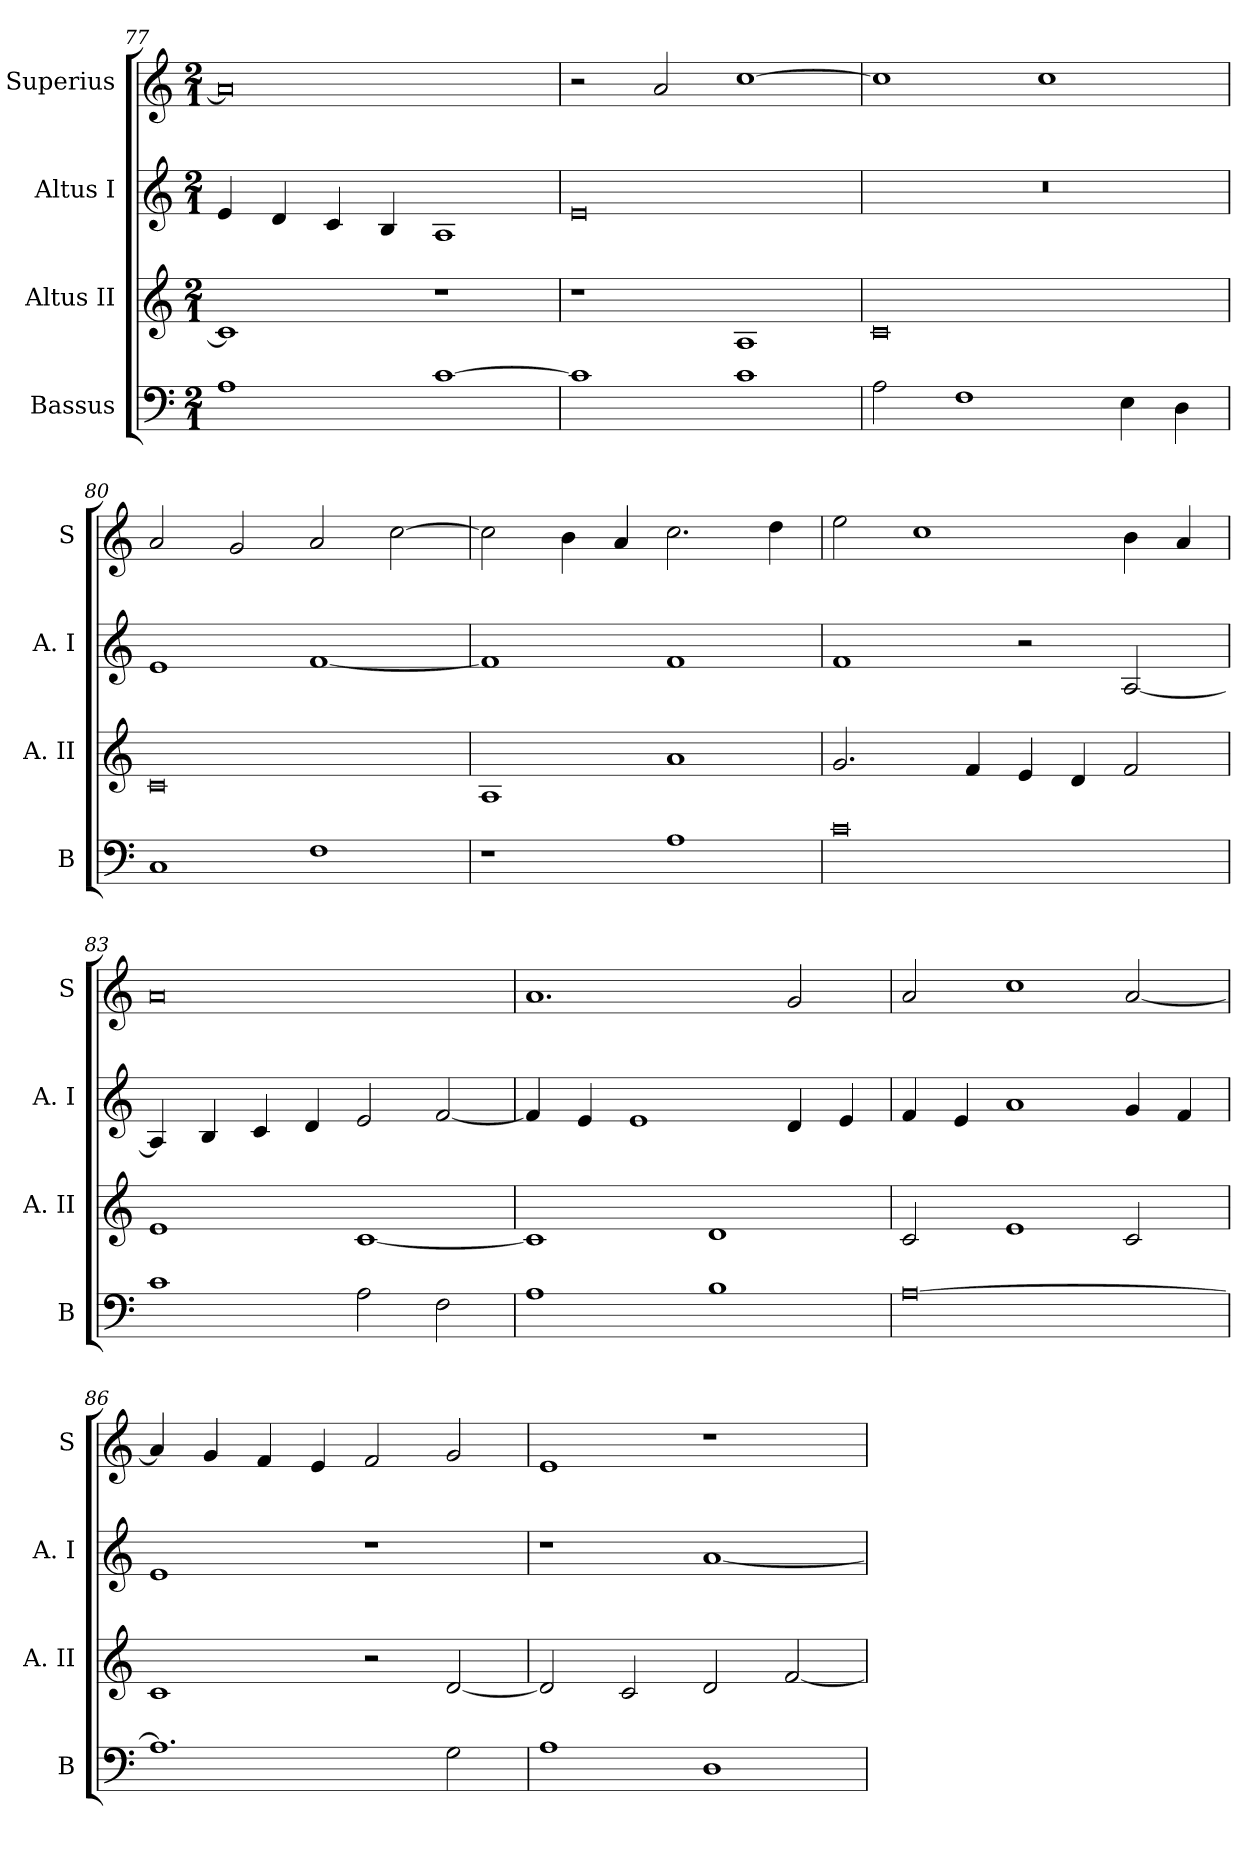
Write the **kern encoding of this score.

**kern	**kern	**kern	**kern
*part4	*part3	*part2	*part1
*staff4	*staff3	*staff2	*staff1
*I"Bassus	*I"Altus II	*I"Altus I	*I"Superius
*I'B	*I'A. II	*I'A. I	*I'S
*clefF4	*clefG2	*clefG2	*clefG2
*k[]	*k[]	*k[]	*k[]
*C:	*C:	*C:	*C:
*M2/1	*M2/1	*M2/1	*M2/1
=77	=77	=77	=77
1A	1c]	4e	0a]
.	.	4d	.
.	.	4c	.
.	.	4B	.
[1c	1r	1A	.
=78	=78	=78	=78
1c]	1r	0e	2r
.	.	.	2a
1c	1A	.	[1cc
=79	=79	=79	=79
2A	0c	0r	1cc]
1F	.	.	.
.	.	.	1cc
4E	.	.	.
4D	.	.	.
=80	=80	=80	=80
1C	0c	1e	2a
.	.	.	2g
1F	.	[1f	2a
.	.	.	[2cc
=81	=81	=81	=81
1r	1A	1f]	2cc]
.	.	.	4b
.	.	.	4a
1A	1a	1f	2.cc
.	.	.	4dd
=82	=82	=82	=82
0c	2.g	1f	2ee
.	.	.	1cc
.	4f	.	.
.	4e	2r	.
.	4d	.	.
.	2f	[2A	4b
.	.	.	4a
=83	=83	=83	=83
1c	1e	4A]	0a
.	.	4B	.
.	.	4c	.
.	.	4d	.
2A	[1c	2e	.
2F	.	[2f	.
=84	=84	=84	=84
1A	1c]	4f]	1.a
.	.	4e	.
.	.	1e	.
1B	1d	.	.
.	.	4d	2g
.	.	4e	.
=85	=85	=85	=85
[0A	2c	4f	2a
.	.	4e	.
.	1e	1a	1cc
.	2c	4g	[2a
.	.	4f	.
=86	=86	=86	=86
1.A]	1c	1e	4a]
.	.	.	4g
.	.	.	4f
.	.	.	4e
.	2r	1r	2f
2G	[2d	.	2g
=87	=87	=87	=87
1A	2d]	1r	1e
.	2c	.	.
1D	2d	[1a	1r
.	[2f	.	.
=	=	=	=
*-	*-	*-	*-
